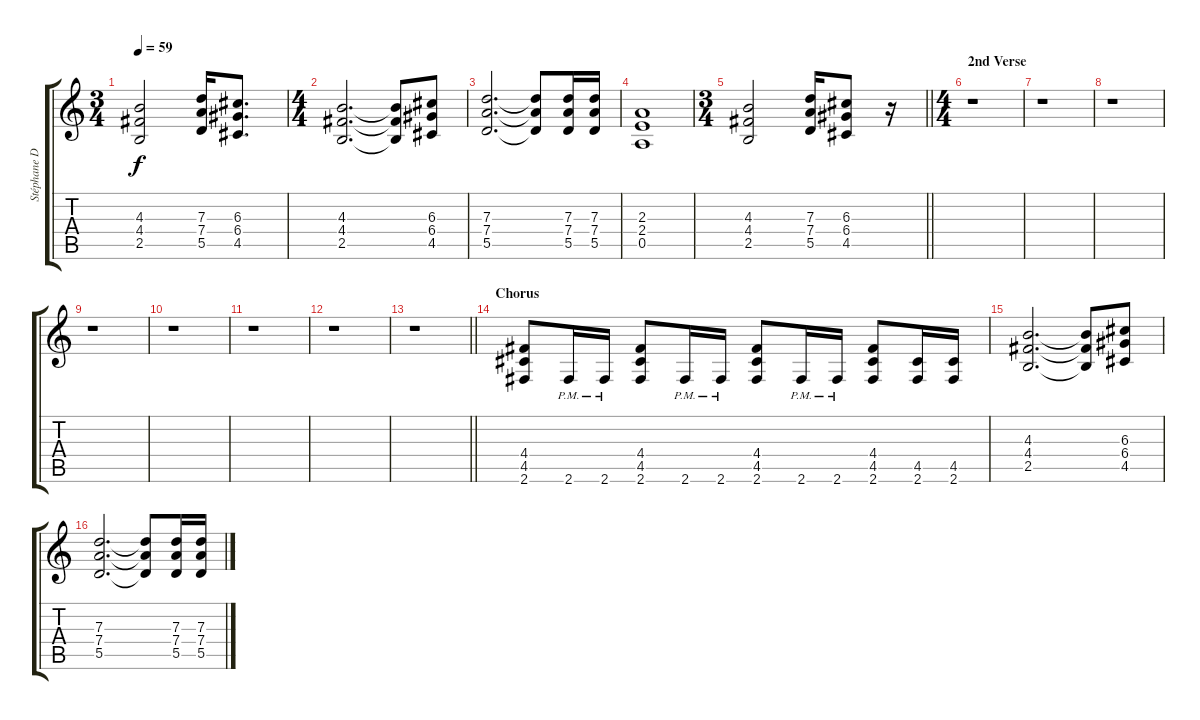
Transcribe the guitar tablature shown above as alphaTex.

\track ("Stéphane Dumont" "Stéphane D") {instrument overdrivenguitar}
\staff {score tabs}
\tuning (E4 B3 G3 D3 A2 E2) {hide}
\ts (3 4)
\tempo 59
\clef g2
\ks c
(4.3 4.4 2.5).2{dy f} (7.3 7.4 5.5).16 (6.3 6.4 4.5).8{d} |
\ts (4 4)
(4.3 4.4 2.5).2{d} (4.3{t} 4.4{t} 2.5{t}).8 (6.3 6.4 4.5).8 |
(7.3 7.4 5.5).2{d} (7.3{t} 7.4{t} 5.5{t}).8 (7.3 7.4 5.5).16 (7.3 7.4 5.5).16 |
(2.3 2.4 0.5).1 |
\ts (3 4)
\barLineRight lightlight
(4.3 4.4 2.5).2 (7.3 7.4 5.5).16 (6.3 6.4 4.5).8 r.16 |
\ts (4 4)
\section ("" "2nd Verse")
r.1 |
r.1 |
r.1 |
r.1 |
r.1 |
r.1 |
r.1 |
\barLineRight lightlight
r.1 |
\section ("" "Chorus")
(4.4 4.5 2.6).8 2.6{pm}.16 2.6{pm}.16 (4.4 4.5 2.6).8 2.6{pm}.16 2.6{pm}.16 (4.4 4.5 2.6).8 2.6{pm}.16 2.6{pm}.16 (4.4 4.5 2.6).8 (4.5 2.6).16 (4.5 2.6).16 |
(4.3 4.4 2.5).2{d} (4.3{t} 4.4{t} 2.5{t}).8 (6.3 6.4 4.5).8 |
(7.3 7.4 5.5).2{d} (7.3{t} 7.4{t} 5.5{t}).8 (7.3 7.4 5.5).16 (7.3 7.4 5.5).16
